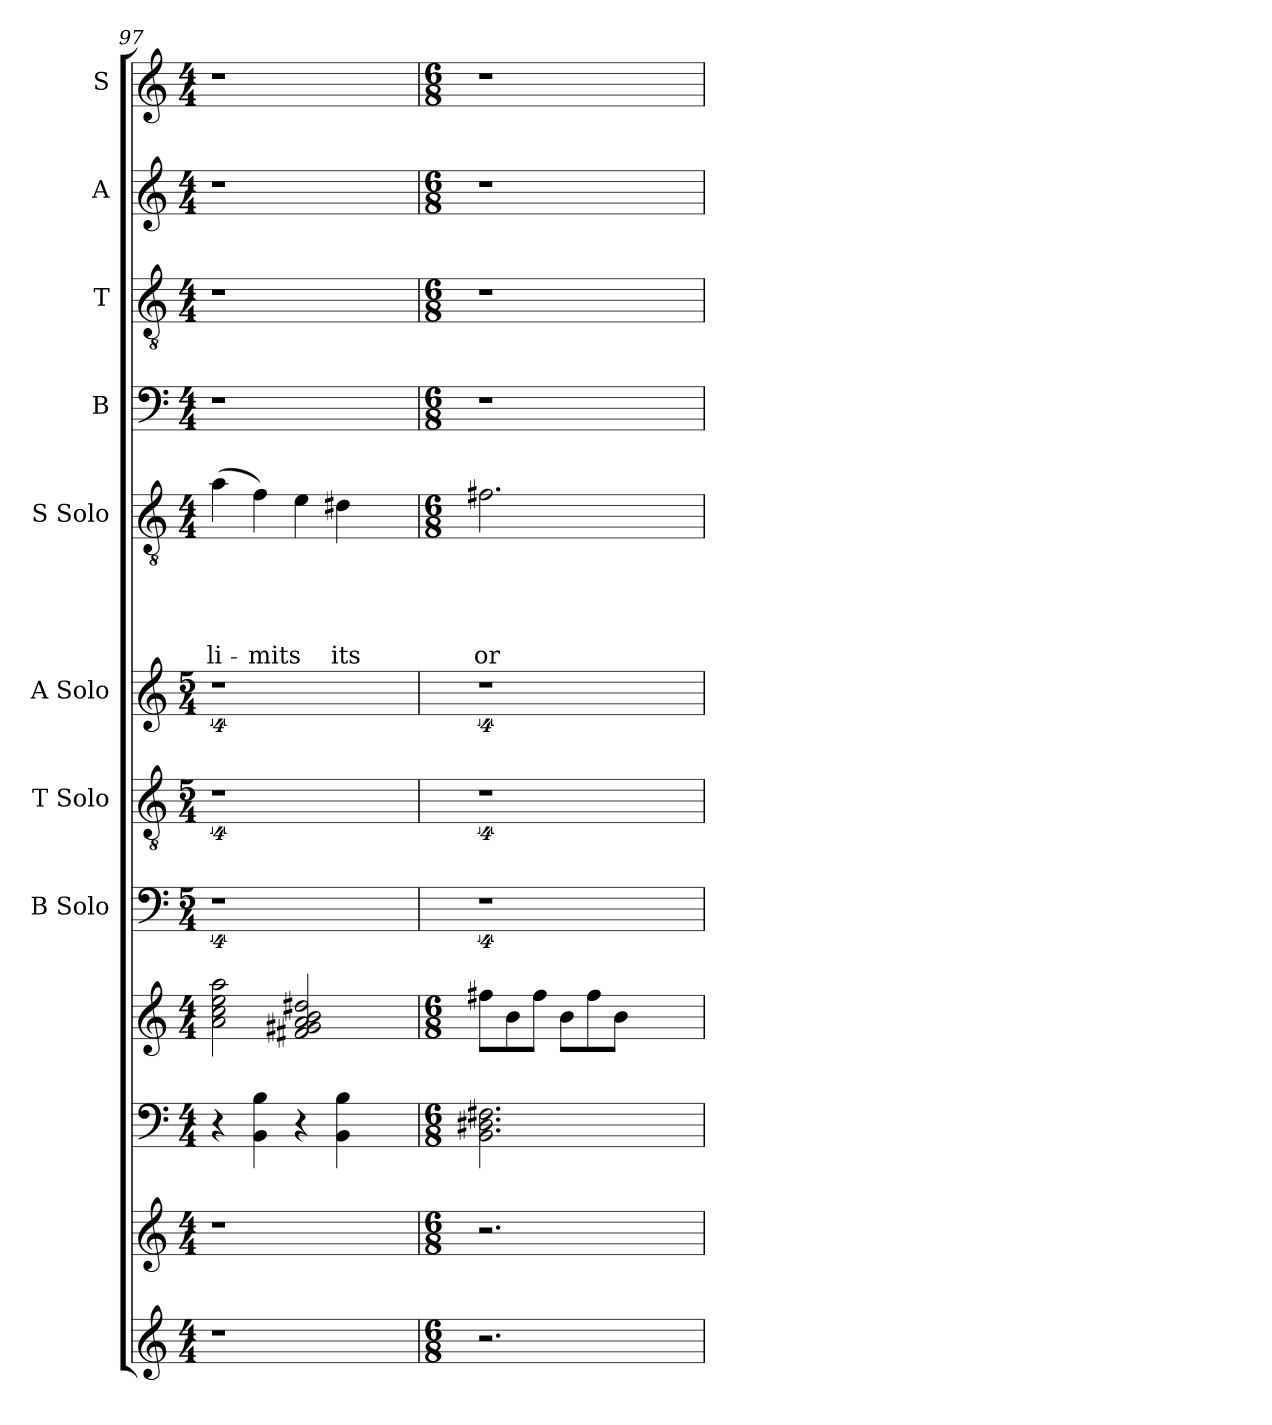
**kern	**kern	**kern	**kern	**kern	**kern	**kern	**kern	**text	**text	**text	**text	**text	**kern	**kern	**kern	**kern
*part12	*part11	*part10	*part9	*part8	*part7	*part6	*part5	*part5	*part5	*part5	*part5	*part5	*part4	*part3	*part2	*part1
*staff12	*staff11	*staff10	*staff9	*staff8	*staff7	*staff6	*staff5	*staff5	*staff5	*staff5	*staff5	*staff5	*staff4	*staff3	*staff2	*staff1
*	*	*	*	*I"B Solo	*I"T Solo	*I"A Solo	*I"S Solo	*	*	*	*	*	*I"B	*I"T	*I"A	*I"S
*clefG2	*clefG2	*clefF4	*clefG2	*clefF4	*clefGv2	*clefG2	*clefGv2	*	*	*	*	*	*clefF4	*clefGv2	*clefG2	*clefG2
*k[]	*k[]	*k[]	*k[]	*k[]	*k[]	*k[]	*k[]	*	*	*	*	*	*k[]	*k[]	*k[]	*k[]
*C:	*C:	*C:	*C:	*C:	*C:	*C:	*C:	*	*	*	*	*	*C:	*C:	*C:	*C:
*M4/4	*M4/4	*M4/4	*M4/4	*M5/4	*M5/4	*M5/4	*M4/4	*	*	*	*	*	*M4/4	*M4/4	*M4/4	*M4/4
=97	=97	=97	=97	=97	=97	=97	=97	=97	=97	=97	=97	=97	=97	=97	=97	=97
!	!	!	!	!	!	!	!	!	!	!	!	!LO:LY:b	!	!	!	!
1r	1r	4r	2a\ 2cc\ 2ee\ 2aa\	4%5r	4%5r	4%5r	(>4a\	.	.	.	.	li-	1r	1r	1r	1r
!	!	!	!	!	!	!	!	!	!	!	!	!LO:LY:b	!	!	!	!
.	.	4BB\ 4B\	.	.	.	.	4f\)	.	.	.	.	-mits	.	.	.	.
.	.	4r	2f#X/ 2g#X/ 2a/ 2b/ 2dd#X/	.	.	.	4e\	.	.	.	.	.	.	.	.	.
!	!	!	!	!	!	!	!	!	!	!	!	!LO:LY:b	!	!	!	!
.	.	4BB\ 4B\	.	.	.	.	4d#X\	.	.	.	.	its	.	.	.	.
4ryy	4ryy	4ryy	4ryy	.	.	.	4ryy	.	.	.	.	.	4ryy	4ryy	4ryy	4ryy
=98	=98	=98	=98	=98	=98	=98	=98	=98	=98	=98	=98	=98	=98	=98	=98	=98
*M6/8	*M6/8	*M6/8	*M6/8	*	*	*	*M6/8	*	*	*	*	*	*M6/8	*M6/8	*M6/8	*M6/8
!	!	!	!	!	!	!	!	!	!	!	!	!LO:LY:b	!LO:N:vis=1	!LO:N:vis=1	!LO:N:vis=1	!LO:N:vis=1
2.r	2.r	2.BB\ 2.D#X\ 2.F#X\	8ff#X\L	4%5r	4%5r	4%5r	2.f#X\	.	.	.	.	or-	2.r	2.r	2.r	2.r
.	.	.	8b\	.	.	.	.	.	.	.	.	.	.	.	.	.
.	.	.	8ff#\J	.	.	.	.	.	.	.	.	.	.	.	.	.
.	.	.	8b\L	.	.	.	.	.	.	.	.	.	.	.	.	.
.	.	.	8ff#\	.	.	.	.	.	.	.	.	.	.	.	.	.
.	.	.	8b\J	.	.	.	.	.	.	.	.	.	.	.	.	.
2ryy	2ryy	2ryy	2ryy	.	.	.	2ryy	.	.	.	.	.	2ryy	2ryy	2ryy	2ryy
=	=	=	=	=	=	=	=	=	=	=	=	=	=	=	=	=
*-	*-	*-	*-	*-	*-	*-	*-	*-	*-	*-	*-	*-	*-	*-	*-	*-
